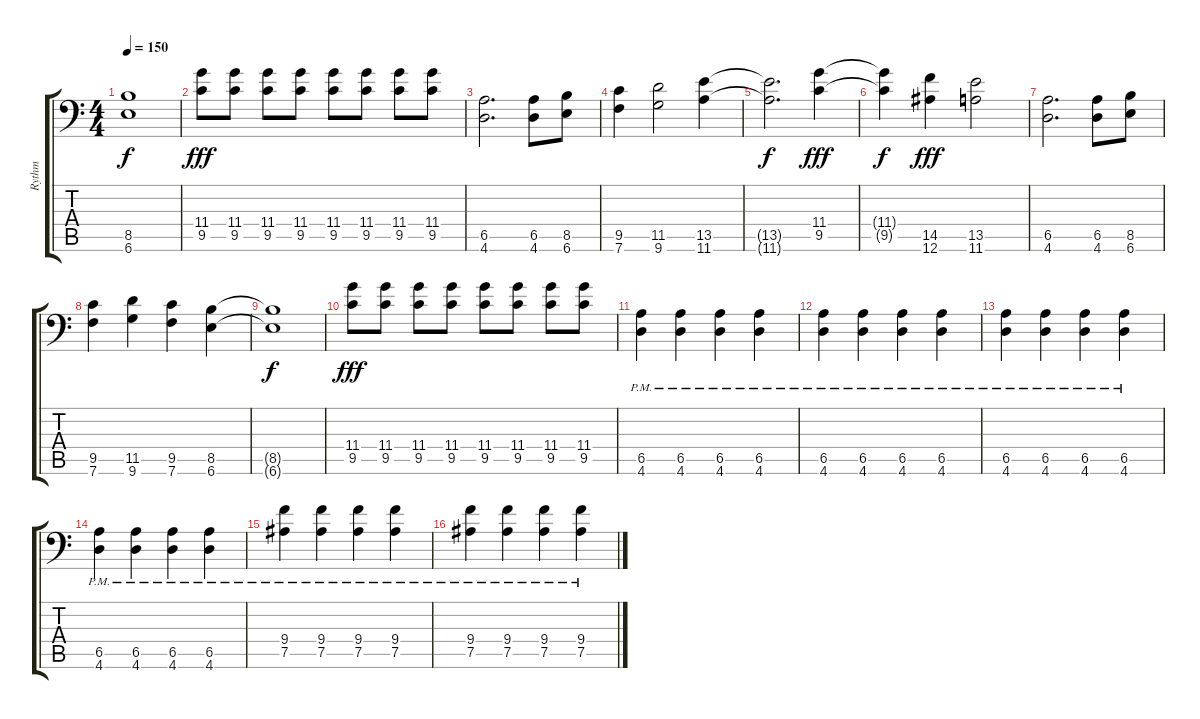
\track ("Rythm" "Rythm") {instrument overdrivenguitar}
\staff {score tabs}
\tuning (Bb3 F3 Db3 Ab2 Eb2 Bb1) {hide}
\ts (4 4)
\tempo 150
\clef f4
\ks c
(8.5{t} 6.6{t}).1{dy f} |
(11.4 9.5).8{dy fff} (11.4 9.5).8 (11.4 9.5).8 (11.4 9.5).8 (11.4 9.5).8 (11.4 9.5).8 (11.4 9.5).8 (11.4 9.5).8 |
(6.5 4.6).2{d} (6.5 4.6).8 (8.5 6.6).8 |
(9.5 7.6).4 (11.5 9.6).2 (13.5 11.6).4 |
(13.5{t} 11.6{t}).2{d dy f} (11.4 9.5).4{dy fff} |
(11.4{t} 9.5{t}).4{dy f} (14.5 12.6).4{dy fff} (13.5 11.6).2 |
(6.5 4.6).2{d} (6.5 4.6).8 (8.5 6.6).8 |
(9.5 7.6).4 (11.5 9.6).4 (9.5 7.6).4 (8.5 6.6).4 |
(8.5{t} 6.6{t}).1{dy f} |
(11.4 9.5).8{dy fff} (11.4 9.5).8 (11.4 9.5).8 (11.4 9.5).8 (11.4 9.5).8 (11.4 9.5).8 (11.4 9.5).8 (11.4 9.5).8 |
(6.5{pm} 4.6{pm}).4 (6.5{pm} 4.6{pm}).4 (6.5{pm} 4.6{pm}).4 (6.5{pm} 4.6{pm}).4 |
(6.5{pm} 4.6{pm}).4 (6.5{pm} 4.6{pm}).4 (6.5{pm} 4.6{pm}).4 (6.5{pm} 4.6{pm}).4 |
(6.5{pm} 4.6{pm}).4 (6.5{pm} 4.6{pm}).4 (6.5{pm} 4.6{pm}).4 (6.5{pm} 4.6{pm}).4 |
(6.5{pm} 4.6{pm}).4 (6.5{pm} 4.6{pm}).4 (6.5{pm} 4.6{pm}).4 (6.5{pm} 4.6{pm}).4 |
(9.4{pm} 7.5{pm}).4 (9.4{pm} 7.5{pm}).4 (9.4{pm} 7.5{pm}).4 (9.4{pm} 7.5{pm}).4 |
(9.4{pm} 7.5{pm}).4 (9.4{pm} 7.5{pm}).4 (9.4{pm} 7.5{pm}).4 (9.4{pm} 7.5{pm}).4
